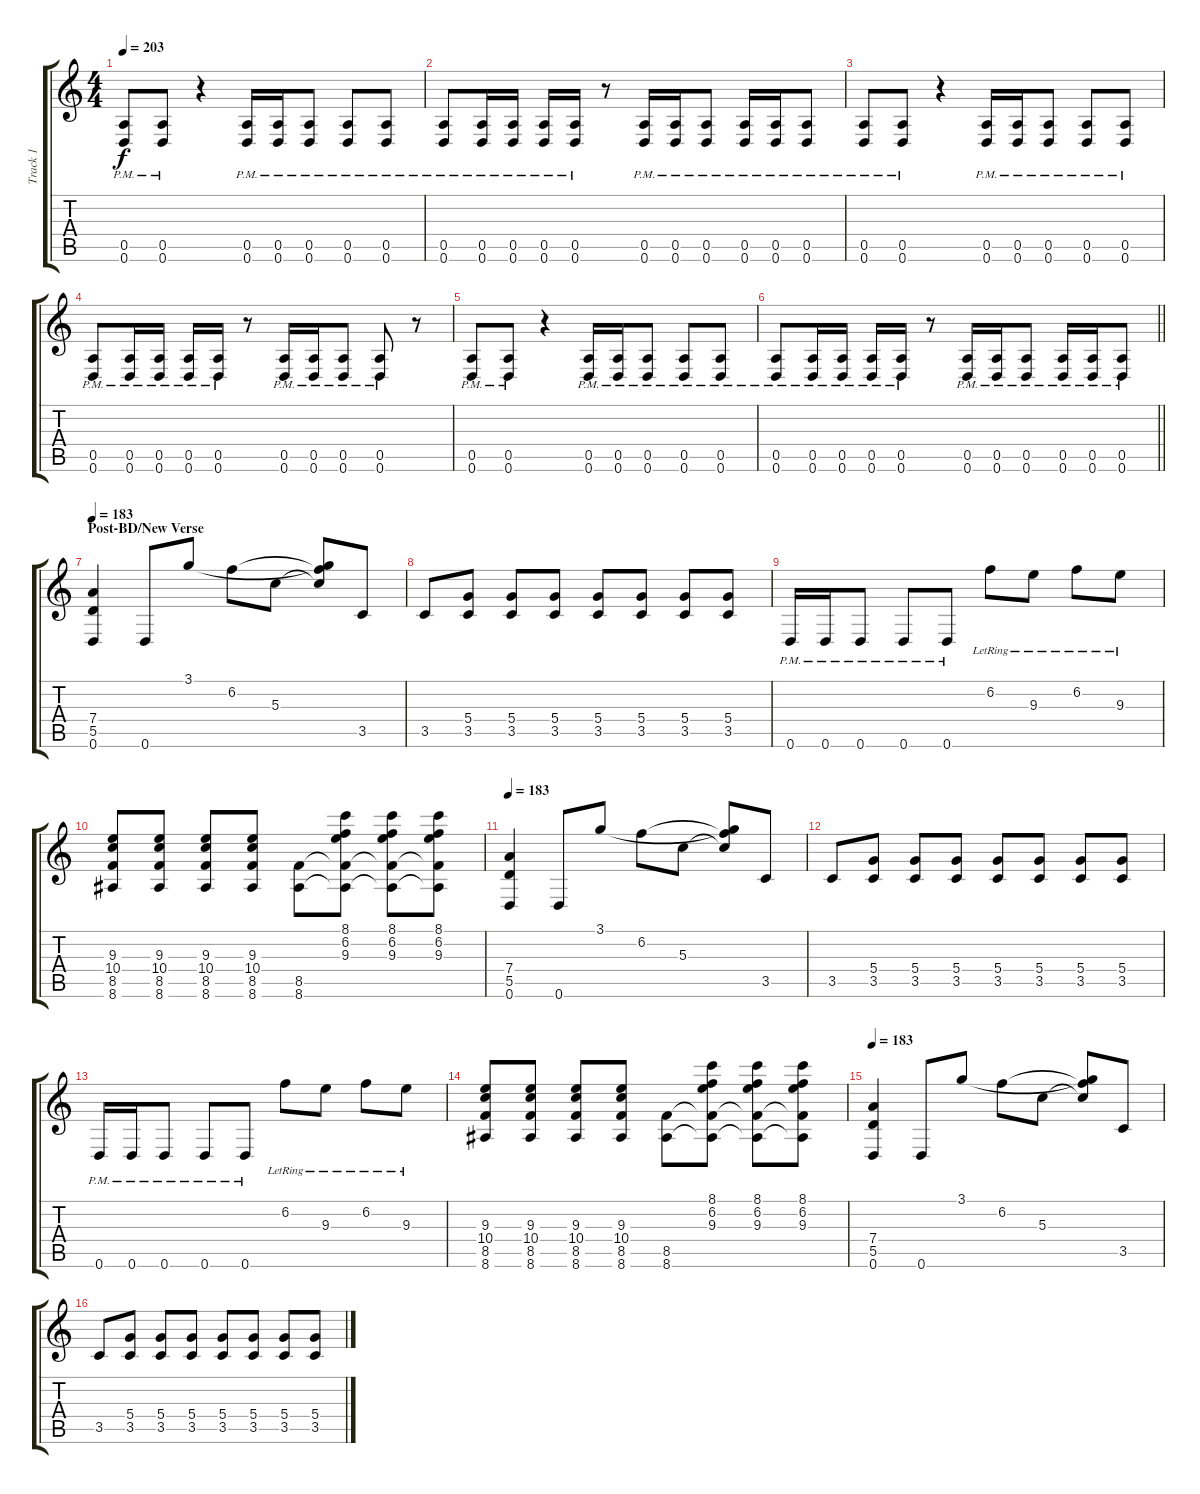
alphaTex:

\track ("Track 1" "Track 1") {instrument distortionguitar}
\staff {score tabs}
\tuning (E4 B3 G3 D3 A2 D2) {hide}
\ts (4 4)
\tempo 203
\clef g2
\ks c
(0.5{pm} 0.6{pm}).8{dy f} (0.5{pm} 0.6{pm}).8 r.4 (0.5{pm} 0.6{pm}).16 (0.5{pm} 0.6{pm}).16 (0.5{pm} 0.6{pm}).8 (0.5{pm} 0.6{pm}).8 (0.5{pm} 0.6{pm}).8 |
(0.5{pm} 0.6{pm}).8 (0.5{pm} 0.6{pm}).16 (0.5{pm} 0.6{pm}).16 (0.5{pm} 0.6{pm}).16 (0.5{pm} 0.6{pm}).16 r.8 (0.5{pm} 0.6{pm}).16 (0.5{pm} 0.6{pm}).16 (0.5{pm} 0.6{pm}).8 (0.5{pm} 0.6{pm}).16 (0.5{pm} 0.6{pm}).16 (0.5{pm} 0.6{pm}).8 |
(0.5{pm} 0.6{pm}).8 (0.5{pm} 0.6{pm}).8 r.4 (0.5{pm} 0.6{pm}).16 (0.5{pm} 0.6{pm}).16 (0.5{pm} 0.6{pm}).8 (0.5{pm} 0.6{pm}).8 (0.5{pm} 0.6{pm}).8 |
(0.5{pm} 0.6{pm}).8 (0.5{pm} 0.6{pm}).16 (0.5{pm} 0.6{pm}).16 (0.5{pm} 0.6{pm}).16 (0.5{pm} 0.6{pm}).16 r.8 (0.5{pm} 0.6{pm}).16 (0.5{pm} 0.6{pm}).16 (0.5{pm} 0.6{pm}).8 (0.5{pm} 0.6{pm}).8 r.8 |
(0.5{pm} 0.6{pm}).8 (0.5{pm} 0.6{pm}).8 r.4 (0.5{pm} 0.6{pm}).16 (0.5{pm} 0.6{pm}).16 (0.5{pm} 0.6{pm}).8 (0.5{pm} 0.6{pm}).8 (0.5{pm} 0.6{pm}).8 |
\barLineRight lightlight
(0.5{pm} 0.6{pm}).8 (0.5{pm} 0.6{pm}).16 (0.5{pm} 0.6{pm}).16 (0.5{pm} 0.6{pm}).16 (0.5{pm} 0.6{pm}).16 r.8 (0.5{pm} 0.6{pm}).16 (0.5{pm} 0.6{pm}).16 (0.5{pm} 0.6{pm}).8 (0.5{pm} 0.6{pm}).16 (0.5{pm} 0.6{pm}).16 (0.5{pm} 0.6{pm}).8 |
\section ("" "Post-BD/New Verse")
\tempo 183
(7.4 5.5 0.6).4 0.6.8 3.1.8 6.2.8 5.3.8 (3.1{t} 6.2{t} 5.3{t}).8 3.5.8 |
3.5.8 (5.4 3.5).8 (5.4 3.5).8 (5.4 3.5).8 (5.4 3.5).8 (5.4 3.5).8 (5.4 3.5).8 (5.4 3.5).8 |
0.6{pm}.16 0.6{pm}.16 0.6{pm}.8 0.6{pm}.8 0.6{pm}.8 6.2{lr}.8 9.3{lr}.8 6.2{lr}.8 9.3{lr}.8 |
(9.3 10.4 8.5 8.6).8 (9.3 10.4 8.5 8.6).8 (9.3 10.4 8.5 8.6).8 (9.3 10.4 8.5 8.6).8 (8.5 8.6).8 (8.1 6.2 9.3 8.5{t} 8.6{t}).8 (8.1 6.2 9.3 8.5{t} 8.6{t}).8 (8.1 6.2 9.3 8.5{t} 8.6{t}).8 |
\tempo 183
(7.4 5.5 0.6).4 0.6.8 3.1.8 6.2.8 5.3.8 (3.1{t} 6.2{t} 5.3{t}).8 3.5.8 |
3.5.8 (5.4 3.5).8 (5.4 3.5).8 (5.4 3.5).8 (5.4 3.5).8 (5.4 3.5).8 (5.4 3.5).8 (5.4 3.5).8 |
0.6{pm}.16 0.6{pm}.16 0.6{pm}.8 0.6{pm}.8 0.6{pm}.8 6.2{lr}.8 9.3{lr}.8 6.2{lr}.8 9.3{lr}.8 |
(9.3 10.4 8.5 8.6).8 (9.3 10.4 8.5 8.6).8 (9.3 10.4 8.5 8.6).8 (9.3 10.4 8.5 8.6).8 (8.5 8.6).8 (8.1 6.2 9.3 8.5{t} 8.6{t}).8 (8.1 6.2 9.3 8.5{t} 8.6{t}).8 (8.1 6.2 9.3 8.5{t} 8.6{t}).8 |
\tempo 183
(7.4 5.5 0.6).4 0.6.8 3.1.8 6.2.8 5.3.8 (3.1{t} 6.2{t} 5.3{t}).8 3.5.8 |
3.5.8 (5.4 3.5).8 (5.4 3.5).8 (5.4 3.5).8 (5.4 3.5).8 (5.4 3.5).8 (5.4 3.5).8 (5.4 3.5).8
